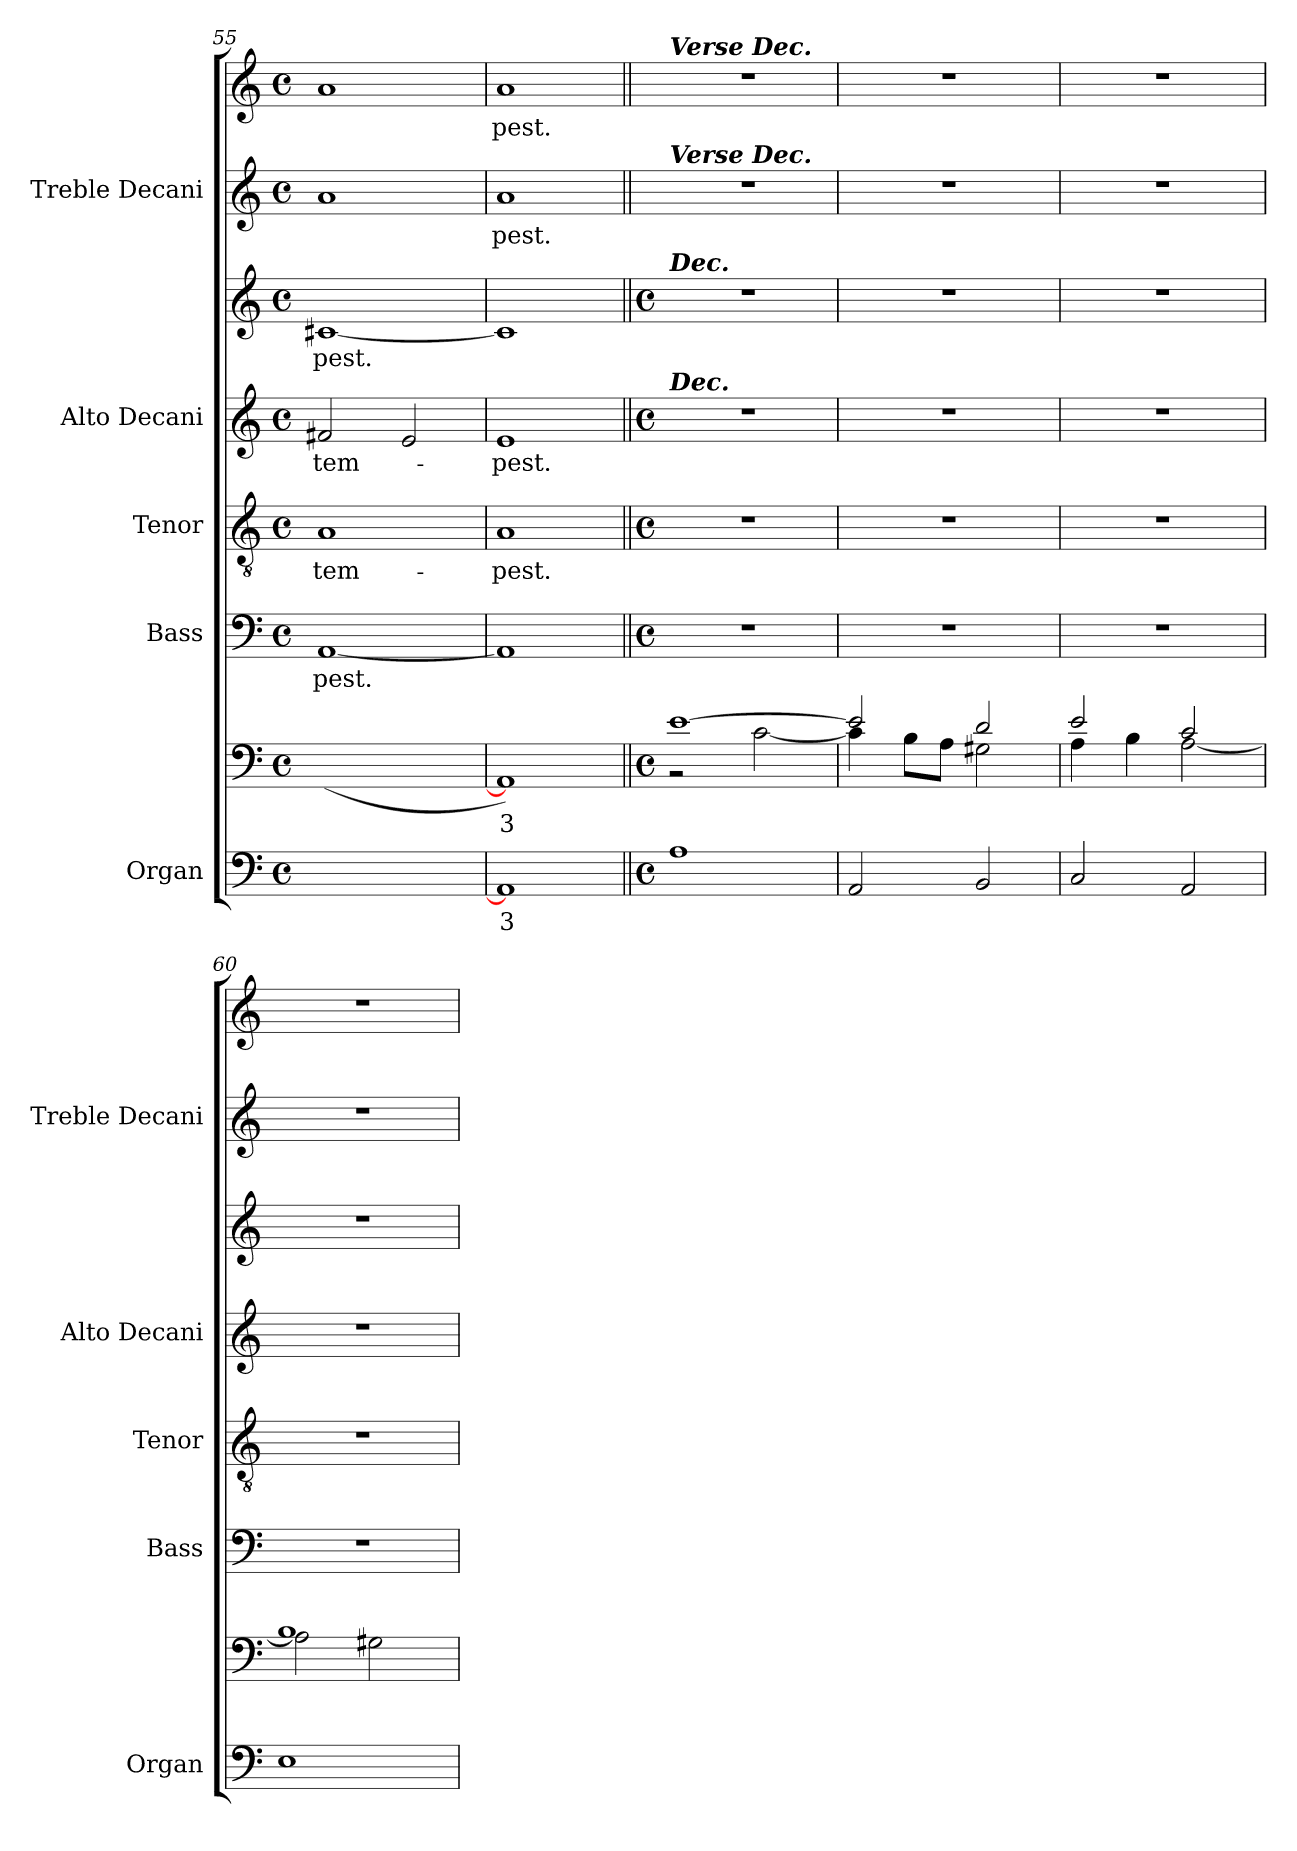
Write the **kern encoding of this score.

**kern	**text	**kern	**text	**kern	**text	**kern	**text	**kern	**text	**kern	**text	**kern	**text	**kern	**text
*part5	*part5	*part5	*part5	*part4	*part4	*part3	*part3	*part2	*part2	*part2	*part2	*part1	*part1	*part1	*part1
*staff8	*staff8	*staff7	*staff7	*staff6	*staff6	*staff5	*staff5	*staff4	*staff4	*staff3	*staff3	*staff2	*staff2	*staff1	*staff1
*I"Organ	*	*	*	*I"Bass	*	*I"Tenor	*	*I"Alto Decani	*	*	*	*I"Treble Decani	*	*	*
*I'Organ	*	*	*	*I'Bass	*	*I'Tenor	*	*I'Alto Decani	*	*	*	*I'Treble Decani	*	*	*
*clefF4	*	*clefF4	*	*clefF4	*	*clefGv2	*	*clefG2	*	*clefG2	*	*clefG2	*	*clefG2	*
*k[]	*	*k[]	*	*k[]	*	*k[]	*	*k[]	*	*k[]	*	*k[]	*	*k[]	*
*C:	*	*C:	*	*C:	*	*C:	*	*C:	*	*C:	*	*C:	*	*C:	*
*M4/4	*	*M4/4	*	*M4/4	*	*M4/4	*	*M4/4	*	*M4/4	*	*M4/4	*	*M4/4	*
*met(c)	*	*met(c)	*	*met(c)	*	*met(c)	*	*met(c)	*	*met(c)	*	*met(c)	*	*met(c)	*
=55	=55	=55	=55	=55	=55	=55	=55	=55	=55	=55	=55	=55	=55	=55	=55
!	!LO:LY:b	!	!LO:LY:b	!	!LO:LY:b	!	!LO:LY:b	!	!LO:LY:b	!	!LO:LY:b	!	!	!	!
[2AAyy	6	(<[2AAyy	6	[1AA	-pest.	1A	tem-	2f#X	tem-	[1c#X	pest.	1a	.	1a	.
!	!LO:LY:b	!	!LO:LY:b	!	!	!	!	!	!	!	!	!	!	!	!
2AAyy_	5	2AAyy_	5	.	.	.	.	2e	.	.	.	.	.	.	.
=56	=56	=56	=56	=56	=56	=56	=56	=56	=56	=56	=56	=56	=56	=56	=56
!	!LO:LY:b	!	!LO:LY:b	!	!	!	!LO:LY:b	!	!LO:LY:b	!	!	!	!LO:LY:b	!	!LO:LY:b
1AA]	3	1AA])	3	1AA]	.	1A	-pest.	1e	pest.	1c#]	.	1a	pest.	1a	pest.
!!LO:LB:g=z
=57||	=57||	=57||	=57||	=57||	=57||	=57||	=57||	=57||	=57||	=57||	=57||	=57||	=57||	=57||	=57||
*k[]	*	*k[]	*	*	*	*	*	*k[]	*	*k[]	*	*	*	*	*
*C:	*	*C:	*	*	*	*	*	*C:	*	*C:	*	*	*	*	*
*M4/4	*	*M4/4	*	*M4/4	*	*M4/4	*	*M4/4	*	*M4/4	*	*	*	*	*
*met(c)	*	*met(c)	*	*met(c)	*	*met(c)	*	*met(c)	*	*met(c)	*	*	*	*	*
*^	*	*^	*	*	*	*	*	*	*	*	*	*	*	*	*
!	!	!	!	!	!	!	!	!	!	!	!	!	!	!	!	!LO:TX:a:Bi:t=Verse Dec.	!
!	!	!	!	!	!	!	!	!	!	!	!	!	!	!LO:TX:a:Bi:t=Verse Dec.	!	!	!
!	!	!	!	!	!	!	!	!	!	!	!	!LO:TX:a:Bi:t=Dec.	!	!	!	!	!
!	!	!	!	!	!	!	!	!	!	!LO:TX:a:Bi:t=Dec.	!	!	!	!	!	!	!
1A	1ryy	.	[1e/	2r	.	1r	.	1r	.	1r	.	1r	.	1r	.	1r	.
.	.	.	.	[2c\	.	.	.	.	.	.	.	.	.	.	.	.	.
=58	=58	=58	=58	=58	=58	=58	=58	=58	=58	=58	=58	=58	=58	=58	=58	=58	=58
2AA	1ryy	.	2e/]	4c\]	.	1r	.	1r	.	1r	.	1r	.	1r	.	1r	.
.	.	.	.	8B\L	.	.	.	.	.	.	.	.	.	.	.	.	.
.	.	.	.	8A\J	.	.	.	.	.	.	.	.	.	.	.	.	.
2BB	.	.	2d/	2G#X\	.	.	.	.	.	.	.	.	.	.	.	.	.
=59	=59	=59	=59	=59	=59	=59	=59	=59	=59	=59	=59	=59	=59	=59	=59	=59	=59
2C	1ryy	.	2e/	4A\	.	1r	.	1r	.	1r	.	1r	.	1r	.	1r	.
.	.	.	.	4B\	.	.	.	.	.	.	.	.	.	.	.	.	.
2AA	.	.	2c/	[2A\	.	.	.	.	.	.	.	.	.	.	.	.	.
=60	=60	=60	=60	=60	=60	=60	=60	=60	=60	=60	=60	=60	=60	=60	=60	=60	=60
1E	1ryy	.	1B	2A\]	.	1r	.	1r	.	1r	.	1r	.	1r	.	1r	.
.	.	.	.	2G#X\	.	.	.	.	.	.	.	.	.	.	.	.	.
*v	*v	*	*	*	*	*	*	*	*	*	*	*	*	*	*	*	*
*	*	*v	*v	*	*	*	*	*	*	*	*	*	*	*	*	*
=	=	=	=	=	=	=	=	=	=	=	=	=	=	=	=
*-	*-	*-	*-	*-	*-	*-	*-	*-	*-	*-	*-	*-	*-	*-	*-
